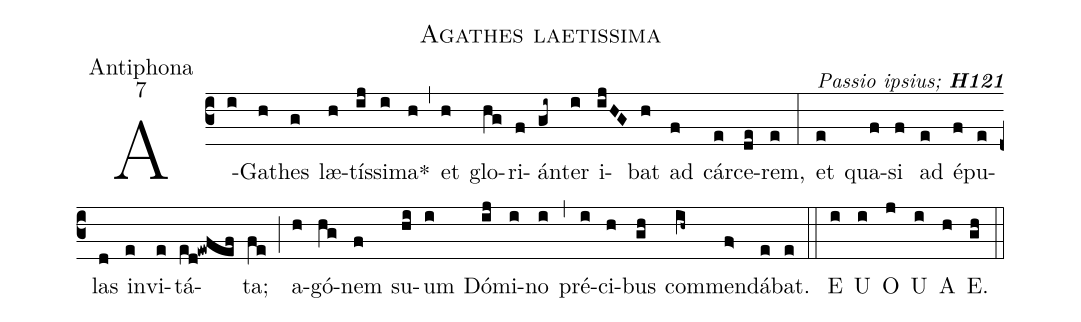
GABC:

name:Agathes laetissima;
office-part:Antiphona;
mode:7;
commentary:{\itshape\mdseries  Passio ipsius;\/}  {\bfseries H121};
%%
(c3) A(i)Gath(h)es(g) læ(h)tís(ij)si(i)ma<sp>*</sp>(h) (,)
et(h) glo(hg)ri(f)án(gi~)ter(i) i(ijHG)bat(h) ad(f) cár(e)ce(de)rem,(e) (:)
et(e) qua(f)si(f) ad(e) é(f)pu(e)las(d) in(e)vi(e)tá(ed!ewfef)ta;(fe) (;)
a(h)gó(hg)nem(f) su(hi)um(i) Dó(ij)mi(i)no(i) (,)
pré(i)ci(h)bus(gh) com(ih~)men(f>)dá(e)bat.(e) (::)
<eu>  E(i) U(i) O(j) U(i) A(h) E.(gh) </eu> (::)
